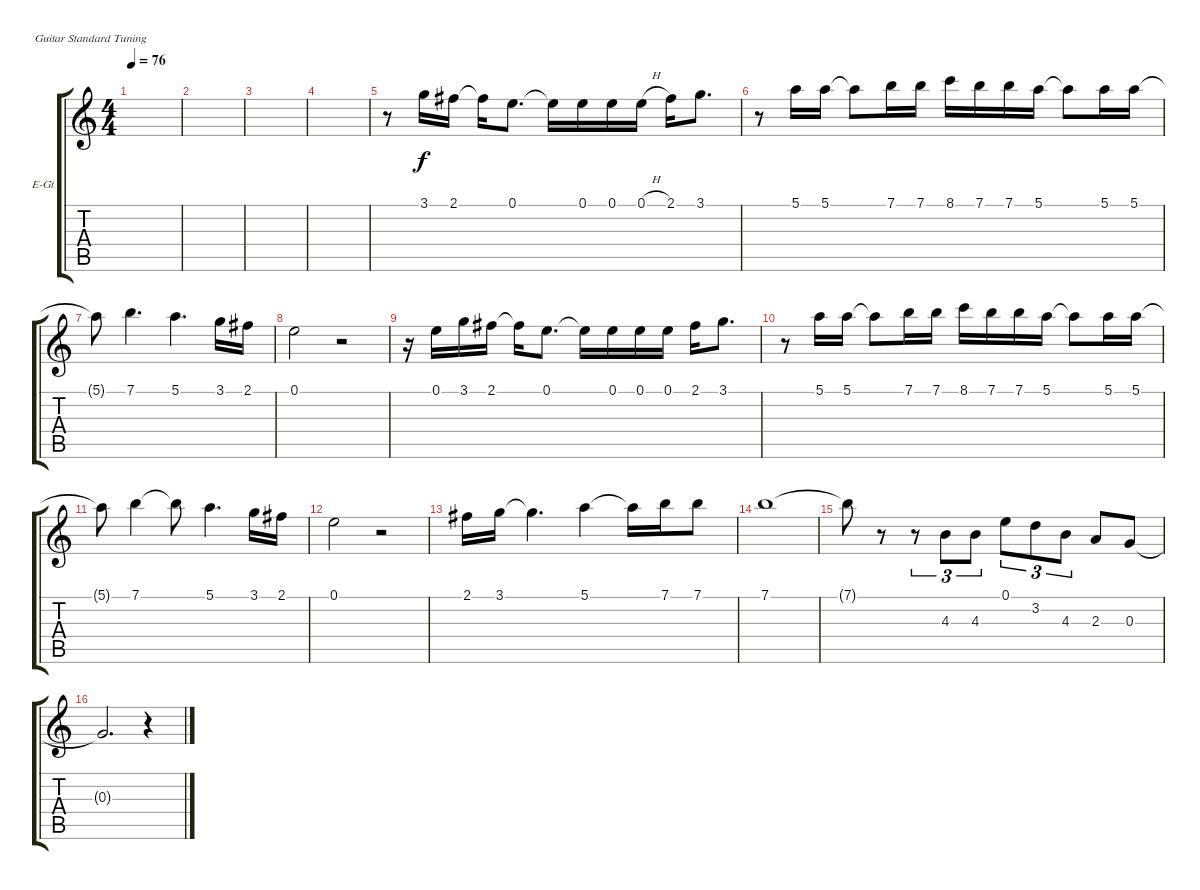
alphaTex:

\defaultSystemsLayout 4
\bracketExtendMode groupsimilarinstruments
\firstSystemTrackNameOrientation horizontal
\otherSystemsTrackNameOrientation horizontal
\track ("M.Shadows (voices)" "E-Gt") {instrument electricguitarclean}
\staff {score tabs}
\tuning (E4 B3 G3 D3 A2 E2)
\ts (4 4)
\tempo 76
\clef g2
\ks c
|
|
|
|
r.8 3.1.16{dy f} 2.1.16 2.1{t}.16 0.1.8{d} 0.1{t}.16 0.1.16 0.1.16 0.1{h}.16 2.1.16 3.1.8{d} |
r.8 5.1.16 5.1.16 5.1{t}.8 7.1.16 7.1.16 8.1.16 7.1.16 7.1.16 5.1.16 5.1{t}.8 5.1.16 5.1.16 |
5.1{t}.8 7.1.4{d} 5.1.4{d} 3.1.16 2.1.16 |
0.1.2 r.2 |
r.16 0.1.16 3.1.16 2.1.16 2.1{t}.16 0.1.8{d} 0.1{t}.16 0.1.16 0.1.16 0.1.16 2.1.16 3.1.8{d} |
r.8 5.1.16 5.1.16 5.1{t}.8 7.1.16 7.1.16 8.1.16 7.1.16 7.1.16 5.1.16 5.1{t}.8 5.1.16 5.1.16 |
5.1{t}.8 7.1.4 7.1{t}.8 5.1.4{d} 3.1.16 2.1.16 |
0.1.2 r.2 |
2.1.16 3.1.16 3.1{t}.4{d} 5.1.4 5.1{t}.16 7.1.16 7.1.8 |
7.1.1 |
7.1{t}.8 r.8 r.8{tu (3 2)} 4.3.8{tu (3 2)} 4.3.8{tu (3 2)} 0.1.8{tu (3 2)} 3.2.8{tu (3 2)} 4.3.8{tu (3 2)} 2.3.8 0.3.8 |
0.3{t}.2{d} r.4
